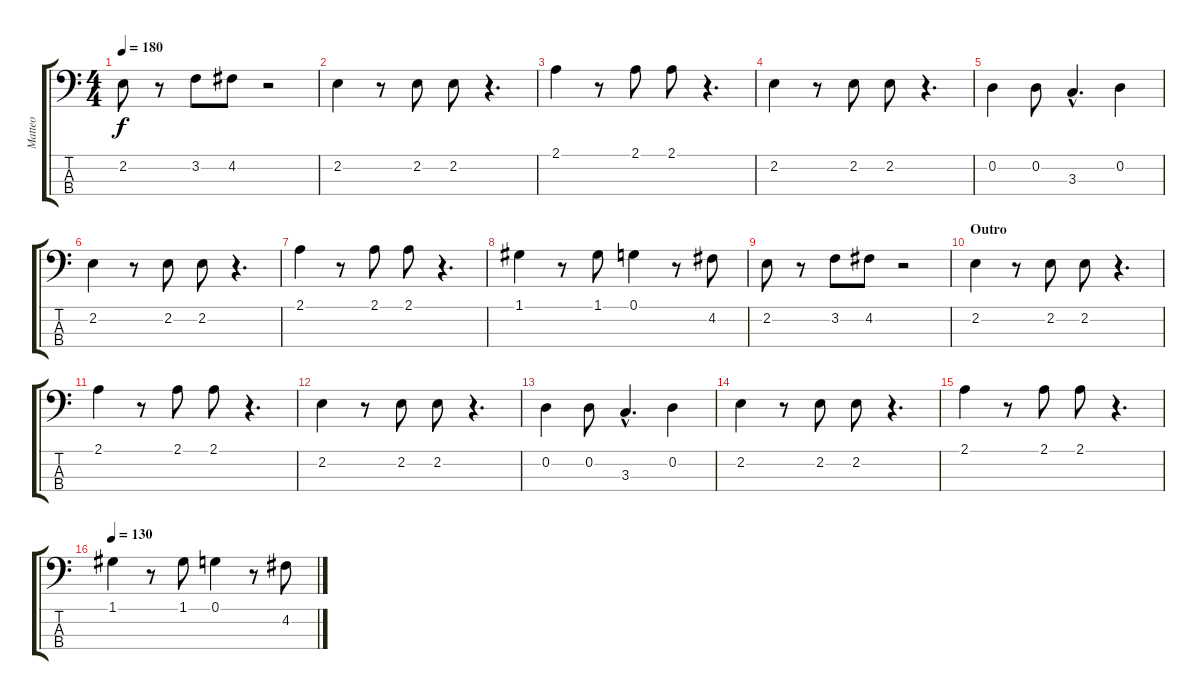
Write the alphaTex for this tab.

\track ("Matteo" "Matteo") {instrument electricbasspick}
\staff {score tabs}
\tuning (G2 D2 A1 E1) {hide}
\ts (4 4)
\tempo 180
\clef f4
\ks c
2.2.8{dy f} r.8 3.2.8 4.2.8 r.2 |
2.2.4{volume 6} r.8 2.2.8 2.2.8 r.4{d} |
2.1.4 r.8 2.1.8 2.1.8 r.4{d} |
2.2.4 r.8 2.2.8 2.2.8 r.4{d} |
0.2.4 0.2.8 3.3{hac}.4{d} 0.2.4 |
2.2.4{volume 4} r.8 2.2.8 2.2.8 r.4{d} |
2.1.4 r.8 2.1.8 2.1.8 r.4{d} |
1.1.4 r.8 1.1.8 0.1.4 r.8 4.2.8 |
2.2.8 r.8 3.2.8 4.2.8 r.2 |
\section ("" "Outro")
2.2.4{volume 2} r.8 2.2.8 2.2.8 r.4{d} |
2.1.4 r.8 2.1.8 2.1.8 r.4{d} |
2.2.4 r.8 2.2.8 2.2.8 r.4{d} |
0.2.4 0.2.8 3.3{hac}.4{d} 0.2.4 |
2.2.4{volume 0} r.8 2.2.8 2.2.8 r.4{d} |
2.1.4 r.8 2.1.8 2.1.8 r.4{d} |
\tempo 130
1.1.4 r.8 1.1.8 0.1.4 r.8 4.2.8
